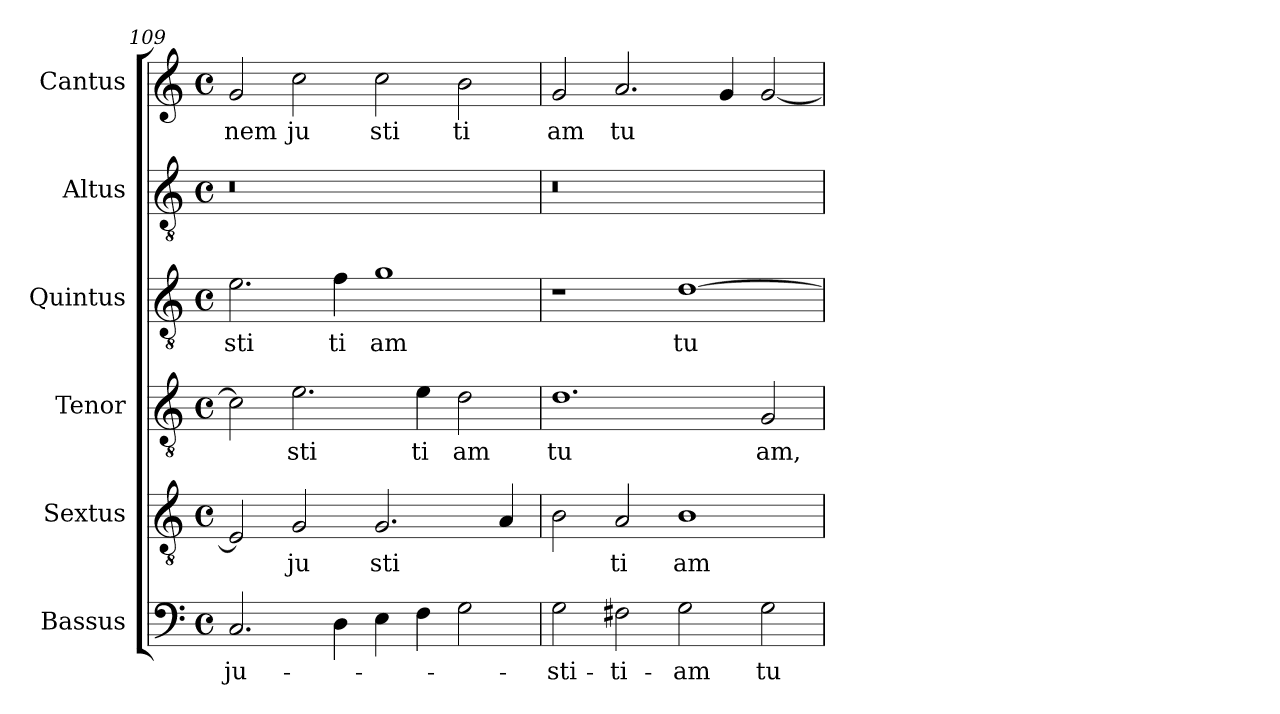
**kern	**text	**kern	**text	**kern	**text	**kern	**text	**kern	**kern	**text
*part6	*part6	*part5	*part5	*part4	*part4	*part3	*part3	*part2	*part1	*part1
*staff6	*staff6	*staff5	*staff5	*staff4	*staff4	*staff3	*staff3	*staff2	*staff1	*staff1
*I"Bassus	*	*I"Sextus	*	*I"Tenor	*	*I"Quintus	*	*I"Altus	*I"Cantus	*
*clefF4	*	*clefGv2	*	*clefGv2	*	*clefGv2	*	*clefGv2	*clefG2	*
*	*	*	*	*k[]	*	*	*	*	*	*
*	*	*	*	*C:	*	*	*	*	*	*
*M4/4	*	*M4/4	*	*M4/4	*	*M4/4	*	*M4/4	*M4/4	*
*met(c)	*	*met(c)	*	*met(c)	*	*met(c)	*	*met(c)	*met(c)	*
=109	=109	=109	=109	=109	=109	=109	=109	=109	=109	=109
!	!LO:LY:b:cj	!	!	!	!	!	!LO:LY:b:cj	!	!	!LO:LY:b:cj
2.C/	ju-	2E/]	.	2c\]	.	2.e\	sti	0r	2g/	nem
!	!	!	!LO:LY:b:cj	!	!LO:LY:b:cj	!	!	!	!	!LO:LY:b:cj
.	.	2G/	ju	2.e\	sti	.	.	.	2cc\	ju
!	!	!	!	!	!	!	!LO:LY:b:cj	!	!	!
4D\	.	.	.	.	.	4f\	ti	.	.	.
!	!	!	!LO:LY:b:cj	!	!	!	!LO:LY:b:cj	!	!	!LO:LY:b:cj
4E\	.	2.G/	sti	.	.	1g	am	.	2cc\	sti
!	!	!	!	!	!LO:LY:b:cj	!	!	!	!	!
4F\	.	.	.	4e\	ti	.	.	.	.	.
!	!	!	!	!	!LO:LY:b:cj	!	!	!	!	!LO:LY:b:cj
2G\	.	.	.	2d\	am	.	.	.	2b\	ti
.	.	4A/	.	.	.	.	.	.	.	.
=110	=110	=110	=110	=110	=110	=110	=110	=110	=110	=110
!	!LO:LY:b:cj	!	!	!	!LO:LY:b:cj	!	!	!	!	!LO:LY:b:cj
2G\	-sti-	2B\	.	1.d	tu	1r	.	0r	2g/	am
!	!LO:LY:b:cj	!	!LO:LY:b:cj	!	!	!	!	!	!	!LO:LY:b:cj
2F#X\	-ti-	2A/	ti	.	.	.	.	.	2.a/	tu
!	!LO:LY:b:cj	!	!LO:LY:b:cj	!	!	!	!LO:LY:b:cj	!	!	!
2G\	-am	1B	am	.	.	[>1d	tu	.	.	.
.	.	.	.	.	.	.	.	.	4g/	.
!	!LO:LY:b:cj	!	!	!	!LO:LY:b:cj	!	!	!	!	!
2G\	tu-	.	.	2G/	am,	.	.	.	[<2g/	.
=	=	=	=	=	=	=	=	=	=	=
*-	*-	*-	*-	*-	*-	*-	*-	*-	*-	*-
